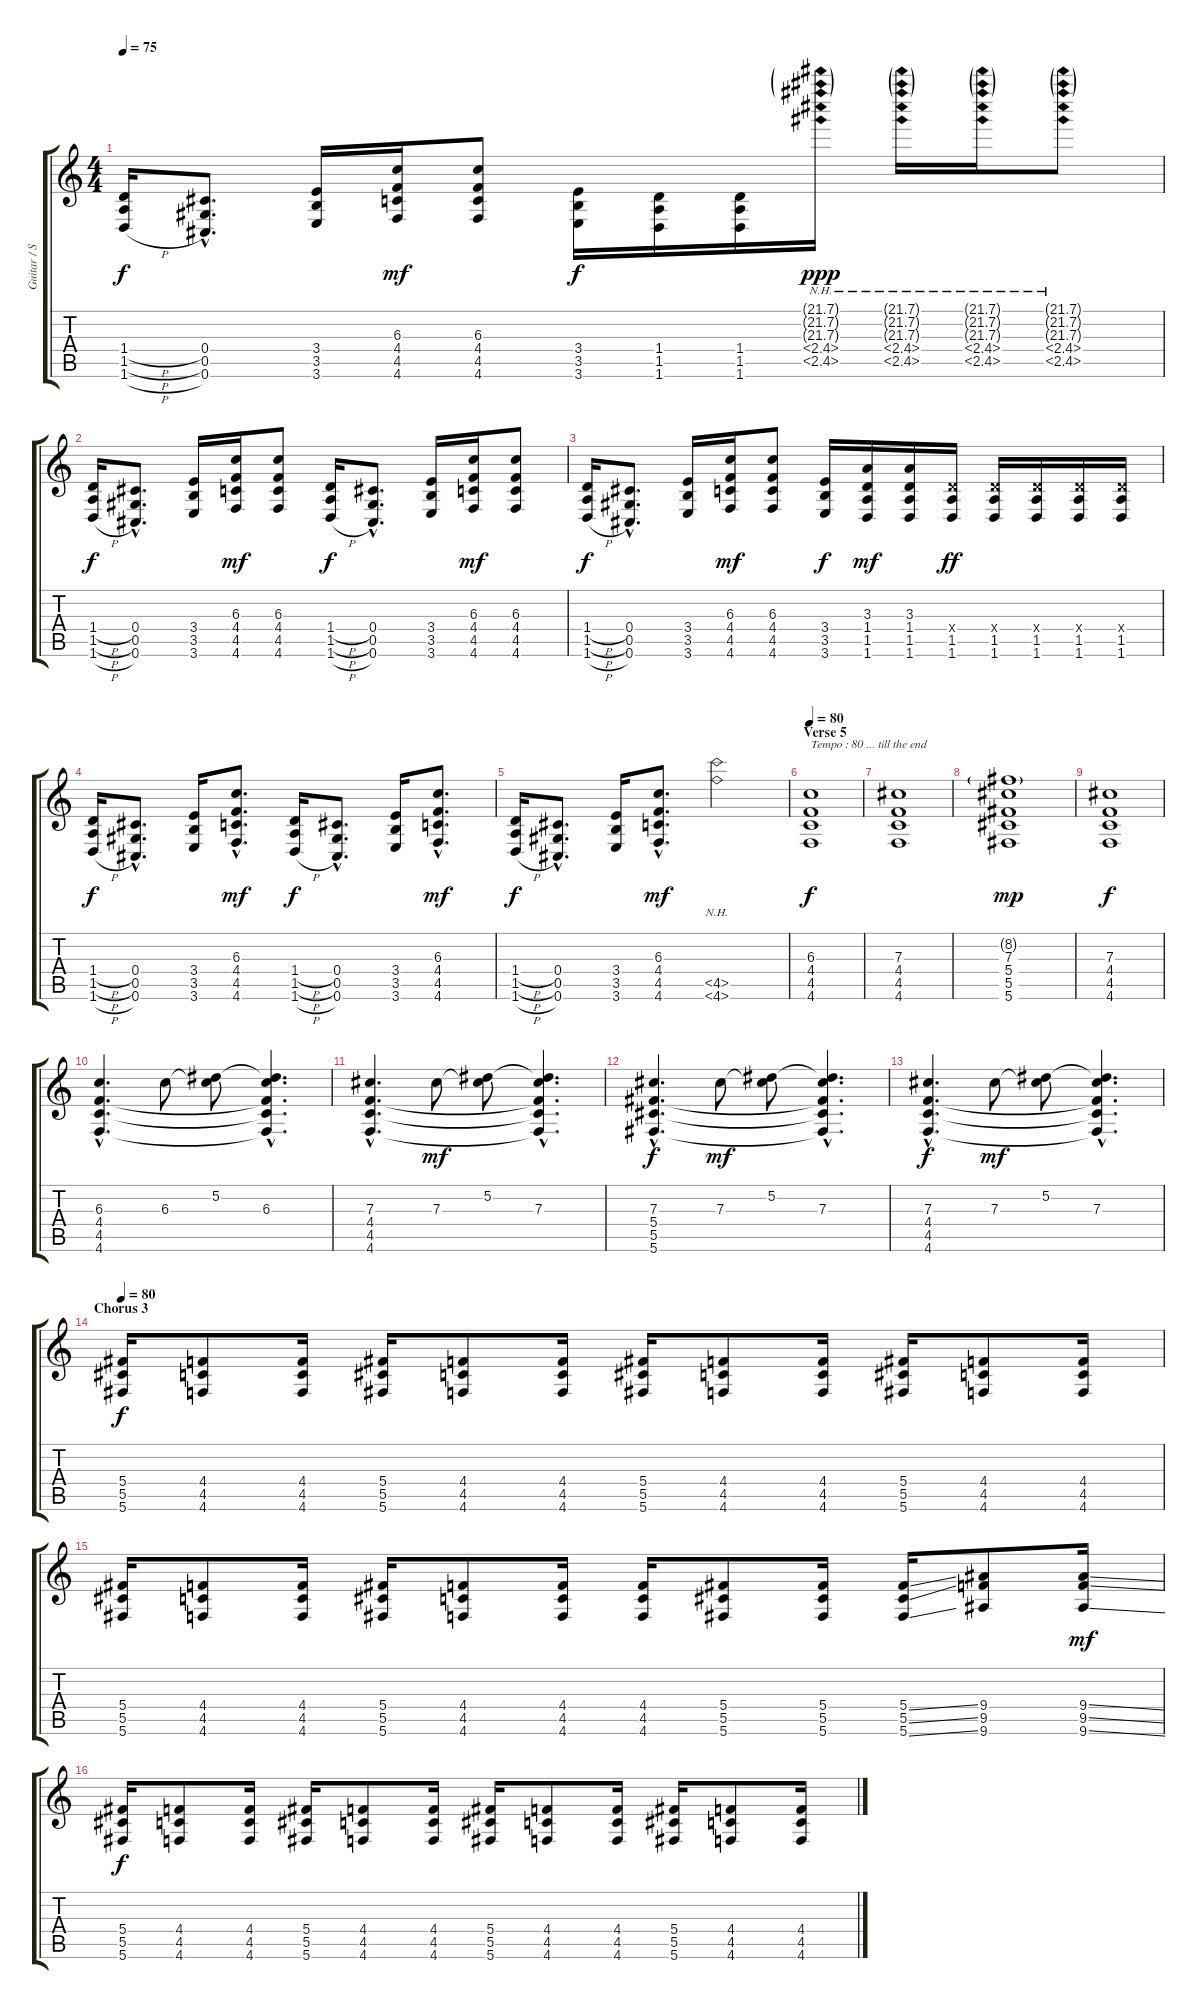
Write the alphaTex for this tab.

\track ("Guitar / Stef Carpenter" "Guitar / S") {instrument distortionguitar}
\staff {score tabs}
\tuning (Eb4 Bb3 Gb3 Db3 Ab2 Db2) {hide}
\ts (4 4)
\tempo 75
\clef g2
\ks c
(1.4{h} 1.5{h} 1.6{h}).16{dy f} (0.4{hac} 0.5{hac} 0.6{hac}).8{d} (3.4 3.5 3.6).16 (6.3 4.4 4.5 4.6).16{dy mf} (6.3 4.4 4.5 4.6).8 (3.4 3.5 3.6).16{dy f} (1.4 1.5 1.6).16 (1.4 1.5 1.6).16 (22.1{nh g} 22.2{nh g} 22.3{nh g} 2.4{nh} 2.5{nh}).16{dy ppp} (22.1{nh g} 22.2{nh g} 22.3{nh g} 2.4{nh} 2.5{nh}).16 (22.1{nh g} 22.2{nh g} 22.3{nh g} 2.4{nh} 2.5{nh}).16 (22.1{nh g} 22.2{nh g} 22.3{nh g} 2.4{nh} 2.5{nh}).8 |
(1.4{h} 1.5{h} 1.6{h}).16{dy f} (0.4{hac} 0.5{hac} 0.6{hac}).8{d} (3.4 3.5 3.6).16 (6.3 4.4 4.5 4.6).16{dy mf} (6.3 4.4 4.5 4.6).8 (1.4{h} 1.5{h} 1.6{h}).16{dy f} (0.4{hac} 0.5{hac} 0.6{hac}).8{d} (3.4 3.5 3.6).16 (6.3 4.4 4.5 4.6).16{dy mf} (6.3 4.4 4.5 4.6).8 |
(1.4{h} 1.5{h} 1.6{h}).16{dy f} (0.4{hac} 0.5{hac} 0.6{hac}).8{d} (3.4 3.5 3.6).16 (6.3 4.4 4.5 4.6).16{dy mf} (6.3 4.4 4.5 4.6).8 (3.4 3.5 3.6).16{dy f} (3.3 1.4 1.5 1.6).16{dy mf} (3.3 1.4 1.5 1.6).16 (1.4{x} 1.5 1.6).16{dy ff} (1.4{x} 1.5 1.6).16 (1.4{x} 1.5 1.6).16 (1.4{x} 1.5 1.6).16 (1.4{x} 1.5 1.6).16 |
(1.4{h} 1.5{h} 1.6{h}).16{dy f} (0.4{hac} 0.5{hac} 0.6{hac}).8{d} (3.4 3.5 3.6).16 (6.3{hac} 4.4{hac} 4.5{hac} 4.6{hac}).8{d dy mf} (1.4{h} 1.5{h} 1.6{h}).16{dy f} (0.4{hac} 0.5{hac} 0.6{hac}).8{d} (3.4 3.5 3.6).16 (6.3{hac} 4.4{hac} 4.5{hac} 4.6{hac}).8{d dy mf} |
(1.4{h} 1.5{h} 1.6{h}).16{dy f} (0.4{hac} 0.5{hac} 0.6{hac}).8{d} (3.4 3.5 3.6).16 (6.3{hac} 4.4{hac} 4.5{hac} 4.6{hac}).8{d dy mf} (4.5{nh} 4.6{nh}).2 |
\section ("" "Verse 5")
\tempo 80
(6.3 4.4 4.5 4.6).1{txt "Tempo : 80 ... till the end" dy f volume 13} |
(7.3 4.4 4.5 4.6).1 |
(8.2{g} 7.3 5.4 5.5 5.6).1{dy mp} |
(7.3 4.4 4.5 4.6).1{dy f} |
(6.3{hac} 4.4{hac} 4.5{hac} 4.6{hac}).4{d} 6.3.8 (5.2 6.3{t}).8 (5.2{hac t} 6.3{hac} 4.4{hac t} 4.5{hac t} 4.6{hac t}).4{d} |
(7.3{hac} 4.4{hac} 4.5{hac} 4.6{hac}).4{d} 7.3.8{dy mf} (5.2 7.3{t}).8 (5.2{hac t} 7.3{hac} 4.4{hac t} 4.5{hac t} 4.6{hac t}).4{d} |
(7.3{hac} 5.4{hac} 5.5{hac} 5.6{hac}).4{d dy f} 7.3.8{dy mf} (5.2 7.3{t}).8 (5.2{hac t} 7.3{hac} 5.4{hac t} 5.5{hac t} 5.6{hac t}).4{d} |
(7.3{hac} 4.4{hac} 4.5{hac} 4.6{hac}).4{d dy f} 7.3.8{dy mf} (5.2 7.3{t}).8 (5.2{hac t} 7.3{hac} 4.4{hac t} 4.5{hac t} 4.6{hac t}).4{d} |
\section ("" "Chorus 3")
\tempo 80
(5.4 5.5 5.6).16{dy f volume 16} (4.4 4.5 4.6).8 (4.4 4.5 4.6).16 (5.4 5.5 5.6).16 (4.4 4.5 4.6).8 (4.4 4.5 4.6).16 (5.4 5.5 5.6).16 (4.4 4.5 4.6).8 (4.4 4.5 4.6).16 (5.4 5.5 5.6).16 (4.4 4.5 4.6).8 (4.4 4.5 4.6).16 |
(5.4 5.5 5.6).16 (4.4 4.5 4.6).8 (4.4 4.5 4.6).16 (5.4 5.5 5.6).16 (4.4 4.5 4.6).8 (4.4 4.5 4.6).16 (4.4 4.5 4.6).16 (5.4 5.5 5.6).8 (5.4 5.5 5.6).16 (5.4{ss} 5.5{ss} 5.6{ss}).16 (9.4 9.5 9.6).8 (9.4{ss} 9.5{ss} 9.6{ss}).16{dy mf} |
(5.4 5.5 5.6).16{dy f} (4.4 4.5 4.6).8 (4.4 4.5 4.6).16 (5.4 5.5 5.6).16 (4.4 4.5 4.6).8 (4.4 4.5 4.6).16 (5.4 5.5 5.6).16 (4.4 4.5 4.6).8 (4.4 4.5 4.6).16 (5.4 5.5 5.6).16 (4.4 4.5 4.6).8 (4.4 4.5 4.6).16
